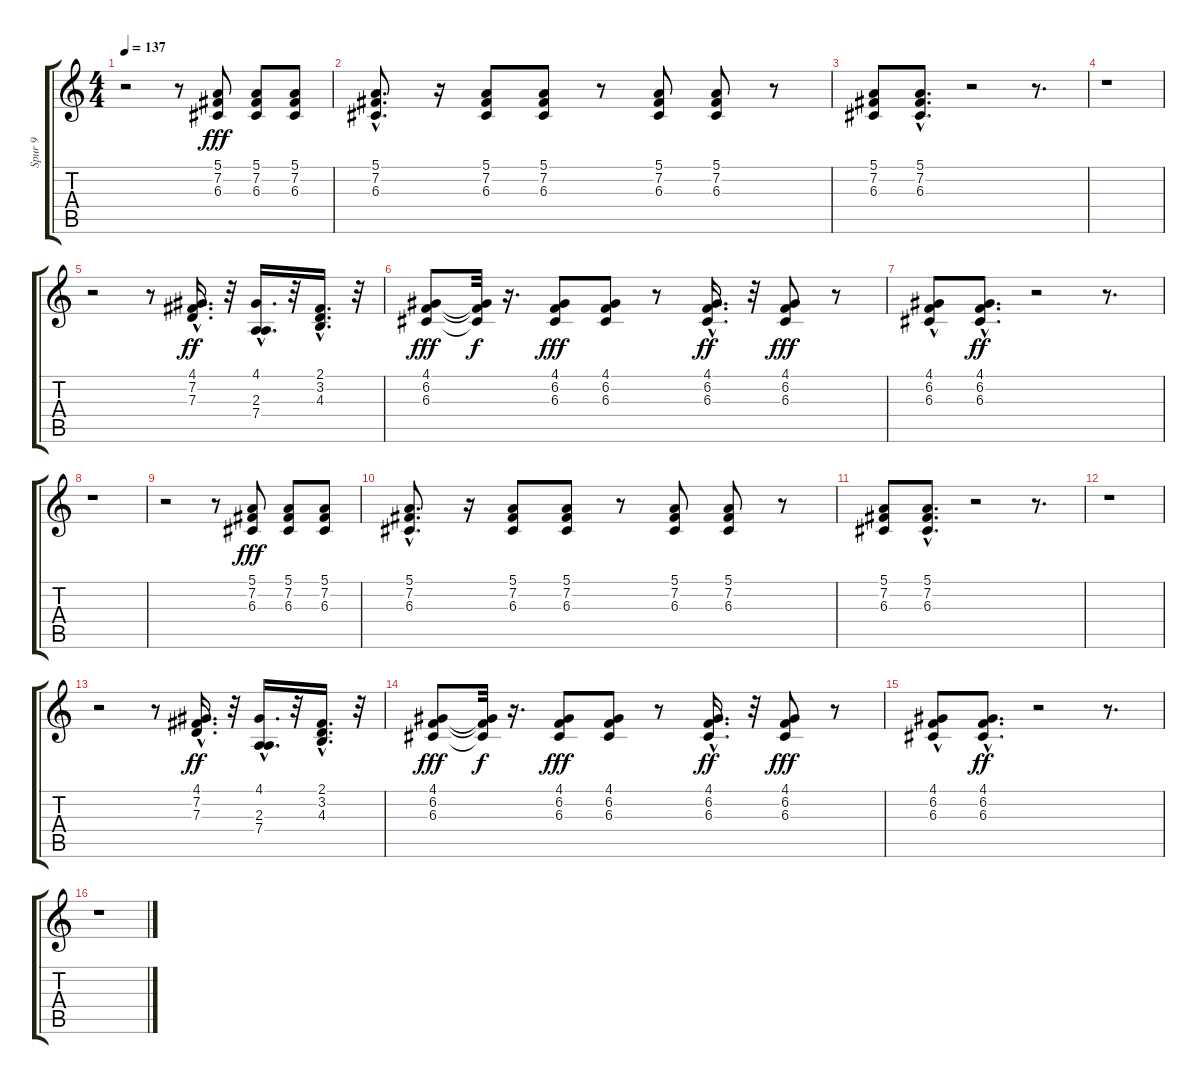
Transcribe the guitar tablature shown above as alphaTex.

\track ("Spur 9" "Spur 9") {instrument voiceoohs}
\staff {score tabs}
\tuning (E4 B3 G3 D3 A2 E2) {hide}
\ts (4 4)
\tempo 137
\clef g2
\ks c
r.2{dy f} r.8 (5.1 7.2 6.3).8{dy fff} (5.1 7.2 6.3).8 (5.1 7.2 6.3).8 |
(5.1{hac} 7.2{hac} 6.3{hac}).8{d} r.16 (5.1 7.2 6.3).8 (5.1 7.2 6.3).8 r.8 (5.1 7.2 6.3).8 (5.1 7.2 6.3).8 r.8 |
(5.1 7.2 6.3).8 (5.1{hac} 7.2{hac} 6.3{hac}).8{d} r.2 r.8{d} |
r.1 |
r.2 r.8 (4.1{hac} 7.2{hac} 7.3{hac}).16{d dy ff} r.32 (4.1{hac} 2.3{hac} 7.4{hac}).16{d} r.32 (2.1{hac} 3.2{hac} 4.3{hac}).16{d} r.32 |
(4.1 6.2 6.3).8{dy fff} (4.1{t} 6.2{t} 6.3{t}).32{dy f} r.16{d} (4.1 6.2 6.3).8{dy fff} (4.1 6.2 6.3).8 r.8 (4.1{hac} 6.2{hac} 6.3{hac}).16{d dy ff} r.32 (4.1 6.2 6.3).8{dy fff} r.8 |
(4.1{hac} 6.2 6.3).8 (4.1{hac} 6.2 6.3{hac}).8{d dy ff} r.2 r.8{d} |
r.1 |
r.2 r.8 (5.1 7.2 6.3).8{dy fff} (5.1 7.2 6.3).8 (5.1 7.2 6.3).8 |
(5.1{hac} 7.2{hac} 6.3{hac}).8{d} r.16 (5.1 7.2 6.3).8 (5.1 7.2 6.3).8 r.8 (5.1 7.2 6.3).8 (5.1 7.2 6.3).8 r.8 |
(5.1 7.2 6.3).8 (5.1{hac} 7.2{hac} 6.3{hac}).8{d} r.2 r.8{d} |
r.1 |
r.2 r.8 (4.1{hac} 7.2{hac} 7.3{hac}).16{d dy ff} r.32 (4.1{hac} 2.3{hac} 7.4{hac}).16{d} r.32 (2.1{hac} 3.2{hac} 4.3{hac}).16{d} r.32 |
(4.1 6.2 6.3).8{dy fff} (4.1{t} 6.2{t} 6.3{t}).32{dy f} r.16{d} (4.1 6.2 6.3).8{dy fff} (4.1 6.2 6.3).8 r.8 (4.1{hac} 6.2{hac} 6.3{hac}).16{d dy ff} r.32 (4.1 6.2 6.3).8{dy fff} r.8 |
(4.1{hac} 6.2 6.3).8 (4.1{hac} 6.2 6.3{hac}).8{d dy ff} r.2 r.8{d} |
r.1
